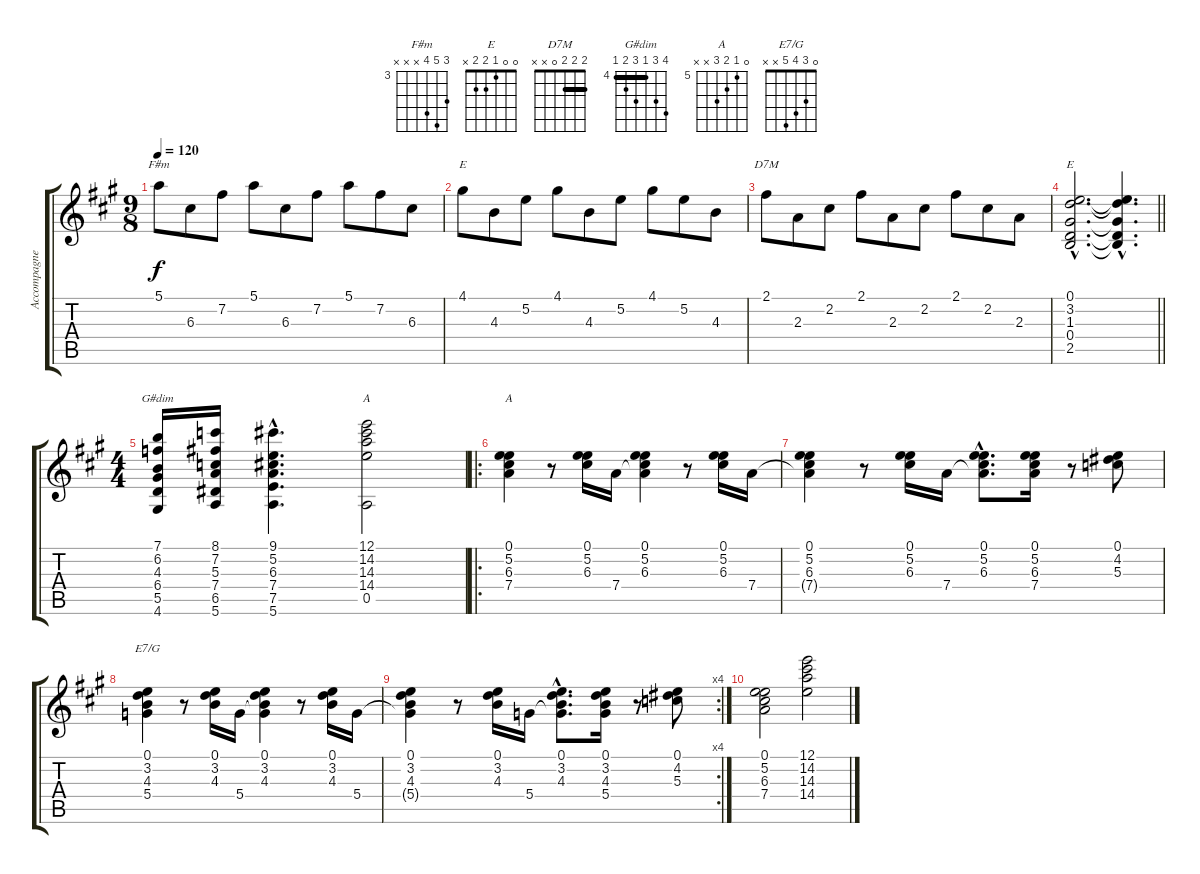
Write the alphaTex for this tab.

\track ("Accompagnement" "Accompagne") {instrument electricguitarclean}
\staff {score tabs}
\tuning (E4 B3 G3 D3 A2 E2) {hide}
\chord ("F#m" 5 7 6 x x x) {firstfret 3}
\chord ("E" 4 5 4 x x x) {barre 4}
\chord ("D7M" 2 2 2 0 x x) {barre 2}
\chord ("E" 0 0 1 2 2 x)
\chord ("G#dim" 7 6 4 6 5 4) {firstfret 4 barre 4}
\chord ("A" 12 14 14 14 0 x) {firstfret 12}
\chord ("A" 0 5 6 7 x x) {firstfret 5}
\chord ("E7/G" 0 3 4 5 x x)
\ts (9 8)
\tempo 120
\clef g2
\ks a
5.1.8{ch "F#m" dy f} 6.3.8 7.2.8 5.1.8 6.3.8 7.2.8 5.1.8 7.2.8 6.3.8 |
4.1.8{ch "E"} 4.3.8 5.2.8 4.1.8 4.3.8 5.2.8 4.1.8 5.2.8 4.3.8 |
2.1.8{ch "D7M"} 2.3.8 2.2.8 2.1.8 2.3.8 2.2.8 2.1.8 2.2.8 2.3.8 |
\barLineRight lightlight
(0.1{hac} 3.2{hac} 1.3{hac} 0.4{hac} 2.5{hac}).2{d ch "E"} (0.1{hac t} 3.2{hac t} 1.3{hac t} 0.4{hac t} 2.5{hac t}).4{d} |
\ts (4 4)
(7.1 6.2 4.3 6.4 5.5 4.6).16{ch "G#dim"} (8.1 7.2 5.3 7.4 6.5 5.6).16 (9.1{hac} 5.2{hac} 6.3{hac} 7.4{hac} 7.5{hac} 5.6{hac}).4{d} (12.1 14.2 14.3 14.4 0.5).2{ch "A"} |
\ro
(0.1 5.2 6.3 7.4).4{ch "A"} r.8 (0.1 5.2 6.3).16 7.4.16 (0.1 5.2 6.3 7.4{t}).4 r.8 (0.1 5.2 6.3).16 7.4.16 |
(0.1 5.2 6.3 7.4{t}).4 r.8 (0.1 5.2 6.3).16 7.4.16 (0.1{hac} 5.2{hac} 6.3{hac} 7.4{hac t}).8{d} (0.1 5.2 6.3 7.4).16 r.8 (0.1 4.2 5.3).8 |
(0.1 3.2 4.3 5.4).4{ch "E7/G"} r.8 (0.1 3.2 4.3).16 5.4.16 (0.1 3.2 4.3 5.4{t}).4 r.8 (0.1 3.2 4.3).16 5.4.16 |
\rc 4
(0.1 3.2 4.3 5.4{t}).4 r.8 (0.1 3.2 4.3).16 5.4.16 (0.1{hac} 3.2{hac} 4.3{hac} 5.4{hac t}).8{d} (0.1 3.2 4.3 5.4).16 r.8 (0.1 4.2 5.3).8 |
(0.1 5.2 6.3 7.4).2 (12.1 14.2 14.3 14.4).2
